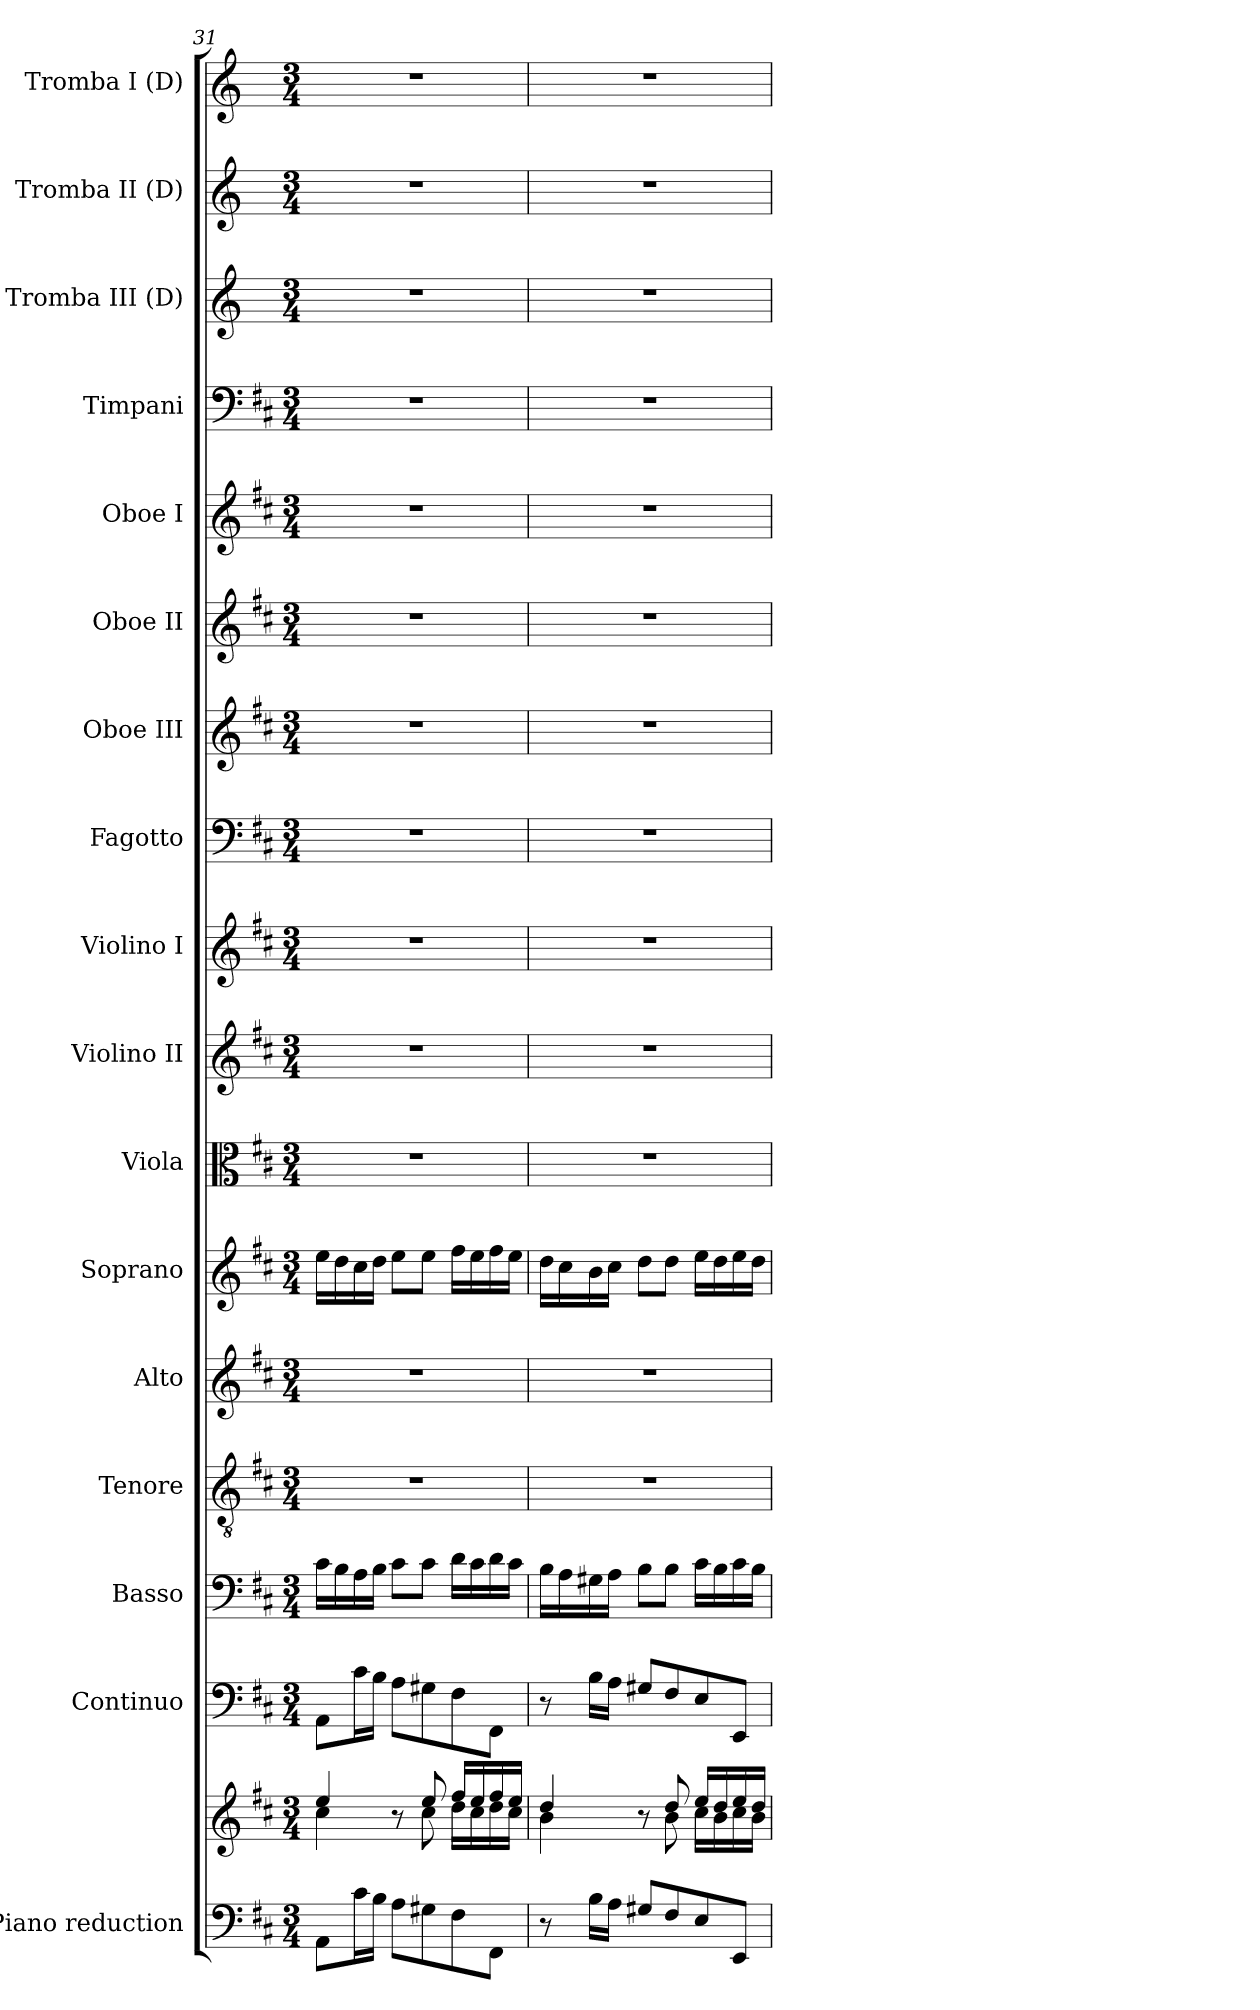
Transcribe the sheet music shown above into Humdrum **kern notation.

**kern	**kern	**kern	**kern	**kern	**kern	**kern	**kern	**kern	**kern	**kern	**kern	**kern	**kern	**kern	**kern	**kern	**kern
*part17	*part17	*part16	*part15	*part14	*part13	*part12	*part11	*part10	*part9	*part8	*part7	*part6	*part5	*part4	*part3	*part2	*part1
*staff18	*staff17	*staff16	*staff15	*staff14	*staff13	*staff12	*staff11	*staff10	*staff9	*staff8	*staff7	*staff6	*staff5	*staff4	*staff3	*staff2	*staff1
*I"Piano reduction	*	*I"Continuo	*I"Basso	*I"Tenore	*I"Alto	*I"Soprano	*I"Viola	*I"Violino II	*I"Violino I	*I"Fagotto	*I"Oboe III	*I"Oboe II	*I"Oboe I	*I"Timpani	*I"Tromba III (D)	*I"Tromba II (D)	*I"Tromba I (D)
*I'Pno	*	*	*	*	*	*	*	*	*	*	*I'Ob	*I'Ob	*I'Ob	*I'Timp	*	*	*
*clefF4	*clefG2	*clefF4	*clefF4	*clefGv2	*clefG2	*clefG2	*clefC3	*clefG2	*clefG2	*clefF4	*clefG2	*clefG2	*clefG2	*clefF4	*clefG2	*clefG2	*clefG2
*	*	*	*	*	*	*	*	*	*	*	*	*	*	*	*ITrd-1c-2	*ITrd-1c-2	*ITrd-1c-2
*k[f#c#]	*k[f#c#]	*k[f#c#]	*k[f#c#]	*k[f#c#]	*k[f#c#]	*k[f#c#]	*k[f#c#]	*k[f#c#]	*k[f#c#]	*k[f#c#]	*k[f#c#]	*k[f#c#]	*k[f#c#]	*k[f#c#]	*k[f#c#]	*k[f#c#]	*k[f#c#]
*M3/4	*M3/4	*M3/4	*M3/4	*M3/4	*M3/4	*M3/4	*M3/4	*M3/4	*M3/4	*M3/4	*M3/4	*M3/4	*M3/4	*M3/4	*M3/4	*M3/4	*M3/4
=31	=31	=31	=31	=31	=31	=31	=31	=31	=31	=31	=31	=31	=31	=31	=31	=31	=31
*	*^	*	*	*	*	*	*	*	*	*	*	*	*	*	*	*	*
8AA\L	4ee/	4cc#\	8AA\L	16c#\LL	2.r	2.r	16ee\LL	2.r	2.r	2.r	2.r	2.r	2.r	2.r	2.r	2.r	2.r	2.r
.	.	.	.	16B\	.	.	16dd\	.	.	.	.	.	.	.	.	.	.	.
16c#\L	.	.	16c#\L	16A\	.	.	16cc#\	.	.	.	.	.	.	.	.	.	.	.
16B\JJ	.	.	16B\JJ	16B\JJ	.	.	16dd\JJ	.	.	.	.	.	.	.	.	.	.	.
8A\L	8r	8ryy	8A\L	8c#\L	.	.	8ee\L	.	.	.	.	.	.	.	.	.	.	.
8G#X\	8ee/	8cc#\	8G#X\	8c#\J	.	.	8ee\J	.	.	.	.	.	.	.	.	.	.	.
8F#\	16ff#/LL	16dd\LL	8F#\	16d\LL	.	.	16ff#\LL	.	.	.	.	.	.	.	.	.	.	.
.	16ee/	16cc#\	.	16c#\	.	.	16ee\	.	.	.	.	.	.	.	.	.	.	.
8FF#\J	16ff#/	16dd\	8FF#\J	16d\	.	.	16ff#\	.	.	.	.	.	.	.	.	.	.	.
.	16ee/JJ	16cc#\JJ	.	16c#\JJ	.	.	16ee\JJ	.	.	.	.	.	.	.	.	.	.	.
!!LO:PB:g=z
=32	=32	=32	=32	=32	=32	=32	=32	=32	=32	=32	=32	=32	=32	=32	=32	=32	=32	=32
8r	4dd/	4b\	8r	16B\LL	2.r	2.r	16dd\LL	2.r	2.r	2.r	2.r	2.r	2.r	2.r	2.r	2.r	2.r	2.r
.	.	.	.	16A\	.	.	16cc#\	.	.	.	.	.	.	.	.	.	.	.
16B\LL	.	.	16B\LL	16G#X\	.	.	16b\	.	.	.	.	.	.	.	.	.	.	.
16A\JJ	.	.	16A\JJ	16A\JJ	.	.	16cc#\JJ	.	.	.	.	.	.	.	.	.	.	.
8G#X/L	8r	8ryy	8G#X/L	8B\L	.	.	8dd\L	.	.	.	.	.	.	.	.	.	.	.
8F#/	8dd/	8b\	8F#/	8B\J	.	.	8dd\J	.	.	.	.	.	.	.	.	.	.	.
8E/	16ee/LL	16cc#\LL	8E/	16c#\LL	.	.	16ee\LL	.	.	.	.	.	.	.	.	.	.	.
.	16dd/	16b\	.	16B\	.	.	16dd\	.	.	.	.	.	.	.	.	.	.	.
8EE/J	16ee/	16cc#\	8EE/J	16c#\	.	.	16ee\	.	.	.	.	.	.	.	.	.	.	.
.	16dd/JJ	16b\JJ	.	16B\JJ	.	.	16dd\JJ	.	.	.	.	.	.	.	.	.	.	.
*	*v	*v	*	*	*	*	*	*	*	*	*	*	*	*	*	*	*	*
=	=	=	=	=	=	=	=	=	=	=	=	=	=	=	=	=	=
*-	*-	*-	*-	*-	*-	*-	*-	*-	*-	*-	*-	*-	*-	*-	*-	*-	*-
